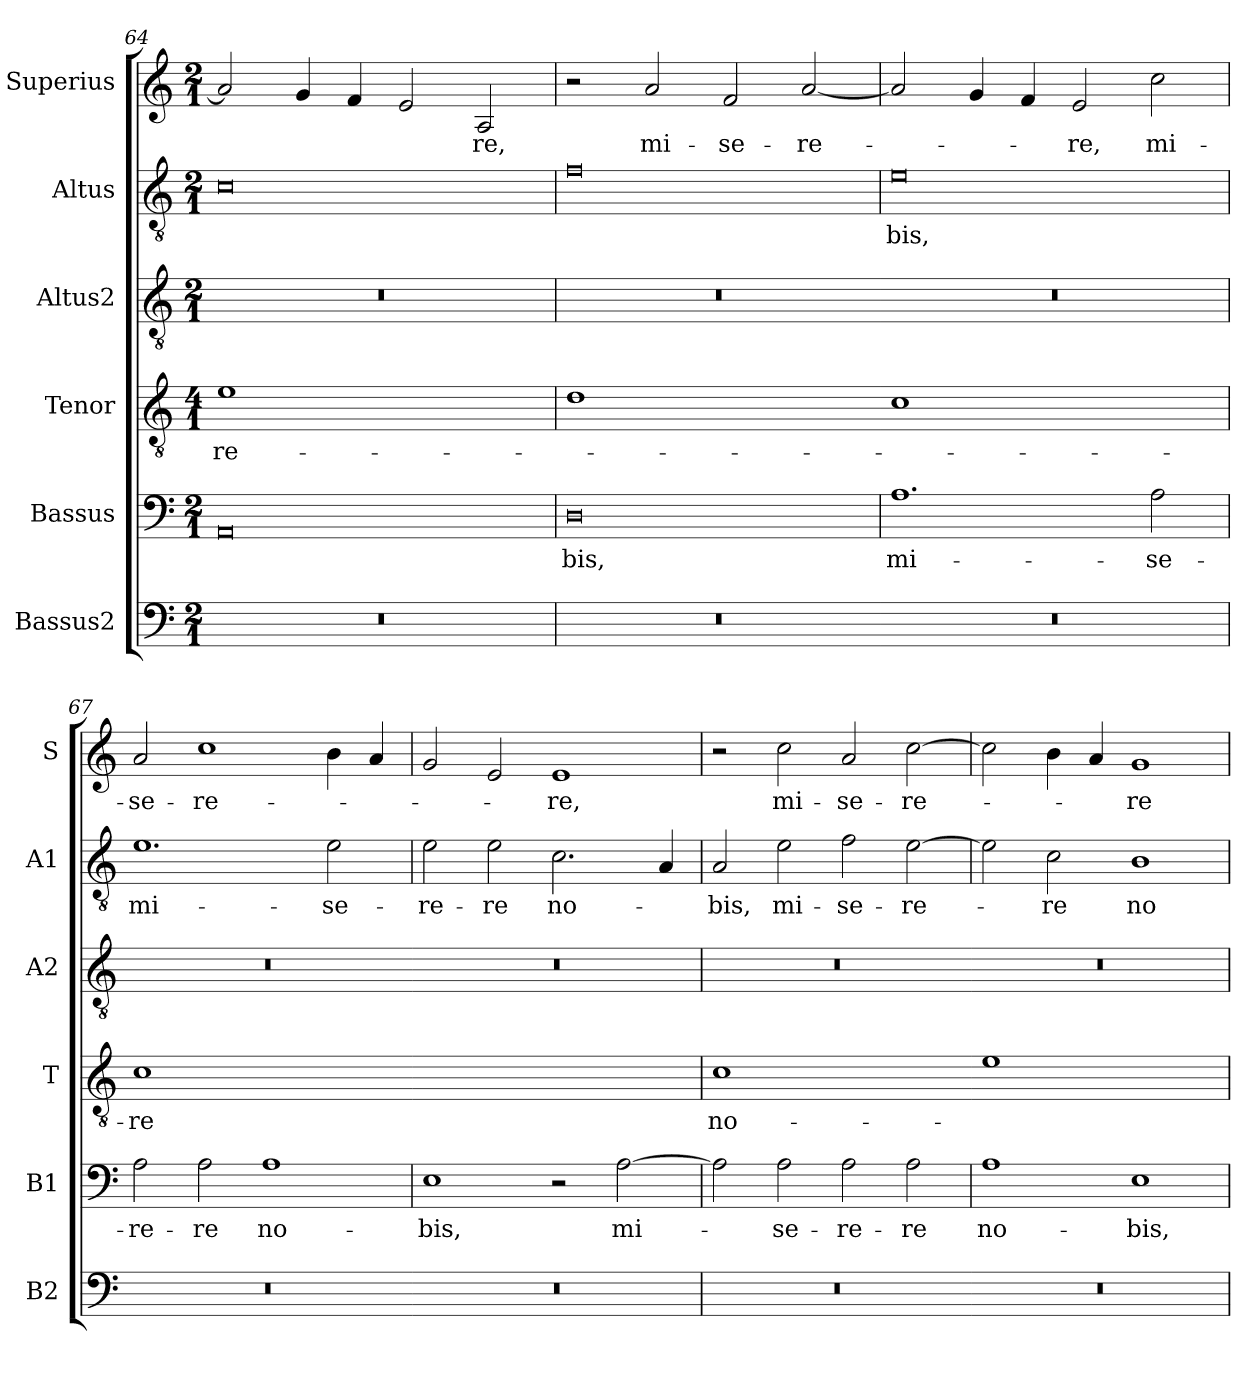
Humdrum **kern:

**kern	**kern	**text	**kern	**text	**kern	**kern	**text	**kern	**text
*part6	*part5	*part5	*part4	*part4	*part3	*part2	*part2	*part1	*part1
*staff6	*staff5	*staff5	*staff4	*staff4	*staff3	*staff2	*staff2	*staff1	*staff1
*I"Bassus2	*I"Bassus	*	*I"Tenor	*	*I"Altus2	*I"Altus	*	*I"Superius	*
*I'B2	*I'B1	*	*I'T	*	*I'A2	*I'A1	*	*I'S	*
*clefF4	*clefF4	*	*clefGv2	*	*clefGv2	*clefGv2	*	*clefG2	*
*k[]	*k[]	*	*k[]	*	*k[]	*k[]	*	*k[]	*
*M2/1	*M2/1	*	*M4/1	*	*M2/1	*M2/1	*	*M2/1	*
=64	=64	=64	=64	=64	=64	=64	=64	=64	=64
!	!	!	!LO:N:vis=1	!	!	!	!	!	!
0r	0AA	.	0e	-re-	0r	0c	.	2a/]	.
.	.	.	.	.	.	.	.	4g/	.
.	.	.	.	.	.	.	.	4f/	.
.	.	.	.	.	.	.	.	2e/	.
.	.	.	.	.	.	.	.	2A/	-re,
=65	=65	=65	=65	=65	=65	=65	=65	=65	=65
!	!	!	!LO:N:vis=1	!	!	!	!	!	!
0r	0D	-bis,	0d	.	0r	0f	.	2r	.
.	.	.	.	.	.	.	.	2a/	mi-
.	.	.	.	.	.	.	.	2f/	-se-
.	.	.	.	.	.	.	.	[2a/	-re-
=66	=66	=66	=66-	=66	=66	=66	=66	=66	=66
!	!	!	!LO:N:vis=1	!	!	!	!	!	!
0r	1.A	mi-	0c	.	0r	0e	-bis,	2a/]	.
.	.	.	.	.	.	.	.	4g/	.
.	.	.	.	.	.	.	.	4f/	.
.	.	.	.	.	.	.	.	2e/	-re,
.	2A\	-se-	.	.	.	.	.	2cc\	mi-
=67	=67	=67	=67	=67	=67	=67	=67	=67	=67
!	!	!	!LO:N:vis=1	!	!	!	!	!	!
0r	2A\	-re-	0c	-re	0r	1.e	mi-	2a/	-se-
.	2A\	-re	.	.	.	.	.	1cc	-re-
.	1A	no-	.	.	.	.	.	.	.
.	.	.	.	.	.	2e\	-se-	4b\	.
.	.	.	.	.	.	.	.	4a/	.
=68	=68	=68	=68-	=68	=68	=68	=68	=68	=68
!	!	!	!LO:N:vis=1	!	!	!	!	!	!
0r	1E	-bis,	0r	.	0r	2e\	-re-	2g/	.
.	.	.	.	.	.	2e\	-re	2e/	.
.	2r	.	.	.	.	2.c\	no-	1e	-re,
.	[2A\	mi-	.	.	.	.	.	.	.
.	.	.	.	.	.	4A/	.	.	.
=69	=69	=69	=69	=69	=69	=69	=69	=69	=69
!	!	!	!LO:N:vis=1	!	!	!	!	!	!
0r	2A\]	.	0c	no-	0r	2A/	-bis,	2r	.
.	2A\	-se-	.	.	.	2e\	mi-	2cc\	mi-
.	2A\	-re-	.	.	.	2f\	-se-	2a/	-se-
.	2A\	-re	.	.	.	[2e\	-re-	[2cc\	-re-
=70	=70	=70	=70-	=70	=70	=70	=70	=70	=70
!	!	!	!LO:N:vis=1	!	!	!	!	!	!
0r	1A	no-	0e	.	0r	2e\]	.	2cc\]	.
.	.	.	.	.	.	2c\	-re	4b\	.
.	.	.	.	.	.	.	.	4a/	.
.	1E	-bis,	.	.	.	1B	no-	1g	-re
=	=	=	=	=	=	=	=	=	=
*-	*-	*-	*-	*-	*-	*-	*-	*-	*-
